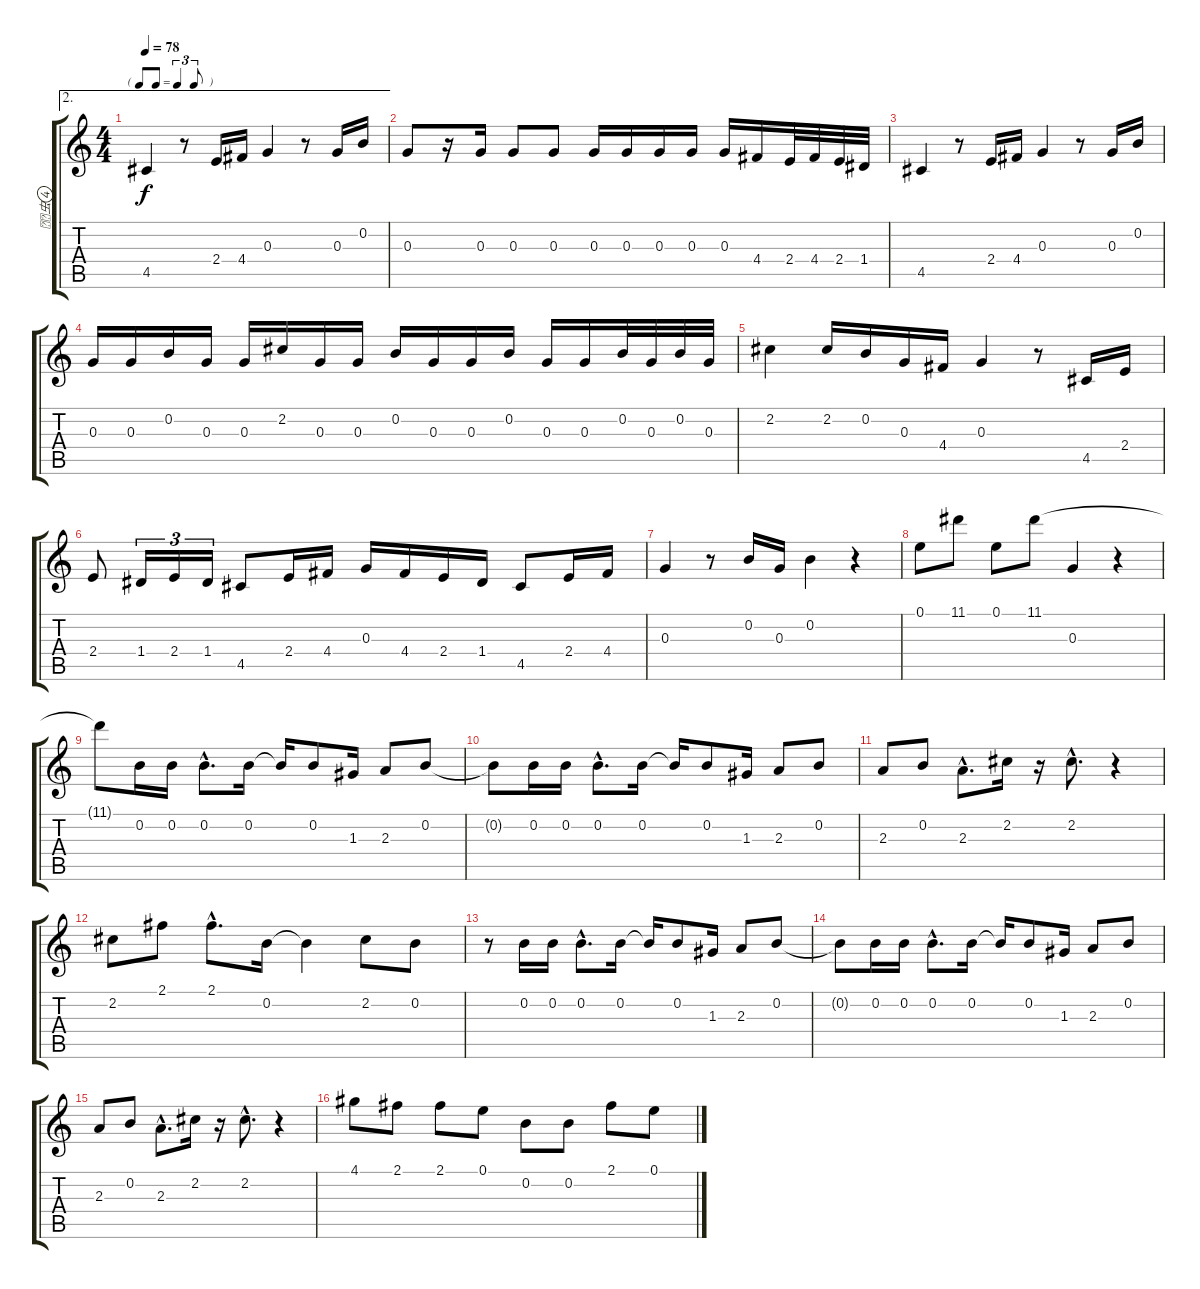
\track ("虫" "虫") {instrument overdrivenguitar}
\staff {score tabs}
\tuning (E4 B3 G3 D3 A2 E2) {hide}
\ae 2
\ts (4 4)
\tf triplet8th
\tempo 78
\clef g2
\ks c
4.5.4{dy f} r.8 2.4.16 4.4.16 0.3.4 r.8 0.3.16 0.2.16 |
0.3.8 r.16 0.3.16 0.3.8 0.3.8 0.3.16 0.3.16 0.3.16 0.3.16 0.3.16 4.4.16 2.4.32 4.4.32 2.4.32 1.4.32 |
4.5.4 r.8 2.4.16 4.4.16 0.3.4 r.8 0.3.16 0.2.16 |
0.3.16 0.3.16 0.2.16 0.3.16 0.3.16 2.2.16 0.3.16 0.3.16 0.2.16 0.3.16 0.3.16 0.2.16 0.3.16 0.3.16 0.2.32 0.3.32 0.2.32 0.3.32 |
2.2.4 2.2.16 0.2.16 0.3.16 4.4.16 0.3.4 r.8 4.5.16 2.4.16 |
2.4.8 1.4.16{tu (3 2)} 2.4.16{tu (3 2)} 1.4.16{tu (3 2)} 4.5.8 2.4.16 4.4.16 0.3.16 4.4.16 2.4.16 1.4.16 4.5.8 2.4.16 4.4.16 |
0.3.4 r.8 0.2.16 0.3.16 0.2.4 r.4 |
0.1.8 11.1.8 0.1.8 11.1.8 0.3.4 r.4 |
11.1{t}.8 0.2.16 0.2.16 0.2{hac}.8{d} 0.2.16 0.2{t}.16 0.2.8 1.3.16 2.3.8 0.2.8 |
0.2{t}.8 0.2.16 0.2.16 0.2{hac}.8{d} 0.2.16 0.2{t}.16 0.2.8 1.3.16 2.3.8 0.2.8 |
2.3.8 0.2.8 2.3{hac}.8{d} 2.2.16 r.16 2.2{hac}.8{d} r.4 |
2.2.8 2.1.8 2.1{hac}.8{d} 0.2.16 0.2{t}.4 2.2.8 0.2.8 |
r.8 0.2.16 0.2.16 0.2{hac}.8{d} 0.2.16 0.2{t}.16 0.2.8 1.3.16 2.3.8 0.2.8 |
0.2{t}.8 0.2.16 0.2.16 0.2{hac}.8{d} 0.2.16 0.2{t}.16 0.2.8 1.3.16 2.3.8 0.2.8 |
2.3.8 0.2.8 2.3{hac}.8{d} 2.2.16 r.16 2.2{hac}.8{d} r.4 |
4.1.8 2.1.8 2.1.8 0.1.8 0.2.8 0.2.8 2.1.8 0.1.8
